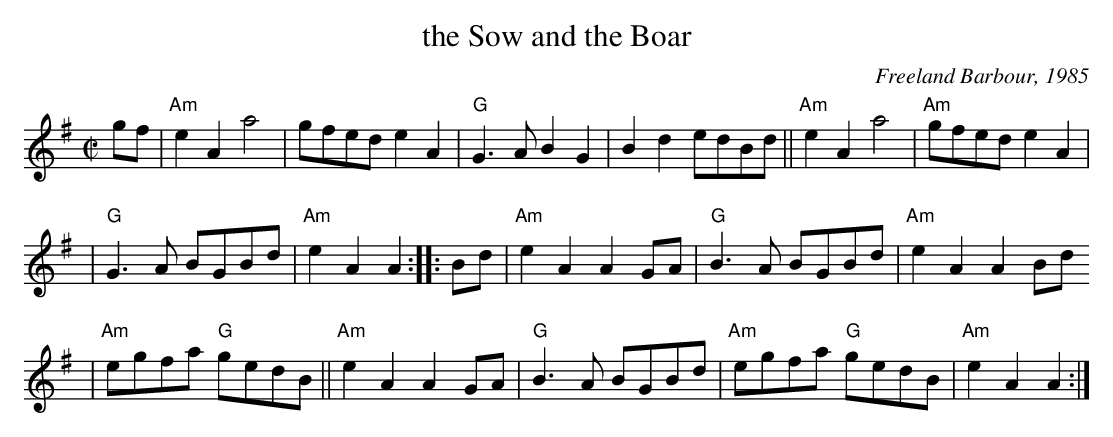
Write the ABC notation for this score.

X:1
T: the Sow and the Boar
C: Freeland Barbour, 1985
M: C|
L: 1/4
K: ADor
g/f/ | "Am"eA a2 | g/f/e/d/ eA | "G"G>A BG | Bd e/d/B/d/ || "Am"eA a2 | "Am"g/f/e/d/ eA |
| "G"G>A B/G/B/d/ | "Am"eA A :: B/d/ | "Am"eA AG/A/ | "G"B>A B/G/B/d/ | "Am"eA AB/d/
| "Am"e/g/f/a/ "G"g/e/d/B/ || "Am"eA AG/A/ | "G"B>A B/G/B/d/ | "Am"e/g/f/a/ "G"g/e/d/B/ | "Am"eA A :|
